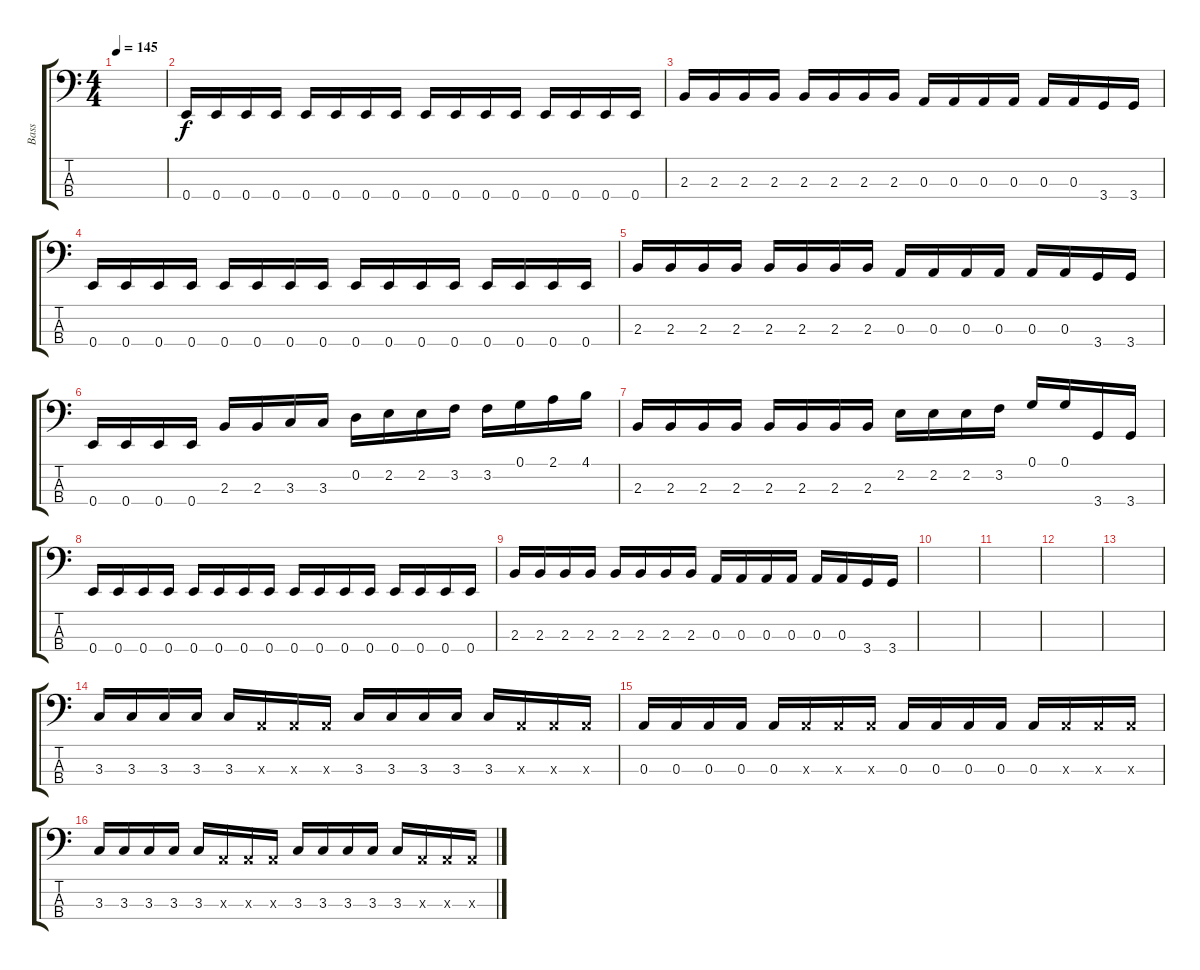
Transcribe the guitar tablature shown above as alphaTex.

\track ("Bass" "Bass") {instrument slapbass1}
\staff {score tabs}
\tuning (G2 D2 A1 E1) {hide}
\ts (4 4)
\tempo 145
\clef f4
\ks c
|
0.4.16 0.4.16 0.4.16 0.4.16 0.4.16 0.4.16 0.4.16 0.4.16 0.4.16 0.4.16 0.4.16 0.4.16 0.4.16 0.4.16 0.4.16 0.4.16 |
2.3.16 2.3.16 2.3.16 2.3.16 2.3.16 2.3.16 2.3.16 2.3.16 0.3.16 0.3.16 0.3.16 0.3.16 0.3.16 0.3.16 3.4.16 3.4.16 |
0.4.16 0.4.16 0.4.16 0.4.16 0.4.16 0.4.16 0.4.16 0.4.16 0.4.16 0.4.16 0.4.16 0.4.16 0.4.16 0.4.16 0.4.16 0.4.16 |
2.3.16 2.3.16 2.3.16 2.3.16 2.3.16 2.3.16 2.3.16 2.3.16 0.3.16 0.3.16 0.3.16 0.3.16 0.3.16 0.3.16 3.4.16 3.4.16 |
0.4.16 0.4.16 0.4.16 0.4.16 2.3.16 2.3.16 3.3.16 3.3.16 0.2.16 2.2.16 2.2.16 3.2.16 3.2.16 0.1.16 2.1.16 4.1.16 |
2.3.16 2.3.16 2.3.16 2.3.16 2.3.16 2.3.16 2.3.16 2.3.16 2.2.16 2.2.16 2.2.16 3.2.16 0.1.16 0.1.16 3.4.16 3.4.16 |
0.4.16 0.4.16 0.4.16 0.4.16 0.4.16 0.4.16 0.4.16 0.4.16 0.4.16 0.4.16 0.4.16 0.4.16 0.4.16 0.4.16 0.4.16 0.4.16 |
2.3.16 2.3.16 2.3.16 2.3.16 2.3.16 2.3.16 2.3.16 2.3.16 0.3.16 0.3.16 0.3.16 0.3.16 0.3.16 0.3.16 3.4.16 3.4.16 |
|
|
|
|
3.3.16 3.3.16 3.3.16 3.3.16 3.3.16 0.3{x}.16 0.3{x}.16 0.3{x}.16 3.3.16 3.3.16 3.3.16 3.3.16 3.3.16 0.3{x}.16 0.3{x}.16 0.3{x}.16 |
0.3.16 0.3.16 0.3.16 0.3.16 0.3.16 0.3{x}.16 0.3{x}.16 0.3{x}.16 0.3.16 0.3.16 0.3.16 0.3.16 0.3.16 0.3{x}.16 0.3{x}.16 0.3{x}.16 |
3.3.16 3.3.16 3.3.16 3.3.16 3.3.16 0.3{x}.16 0.3{x}.16 0.3{x}.16 3.3.16 3.3.16 3.3.16 3.3.16 3.3.16 0.3{x}.16 0.3{x}.16 0.3{x}.16
